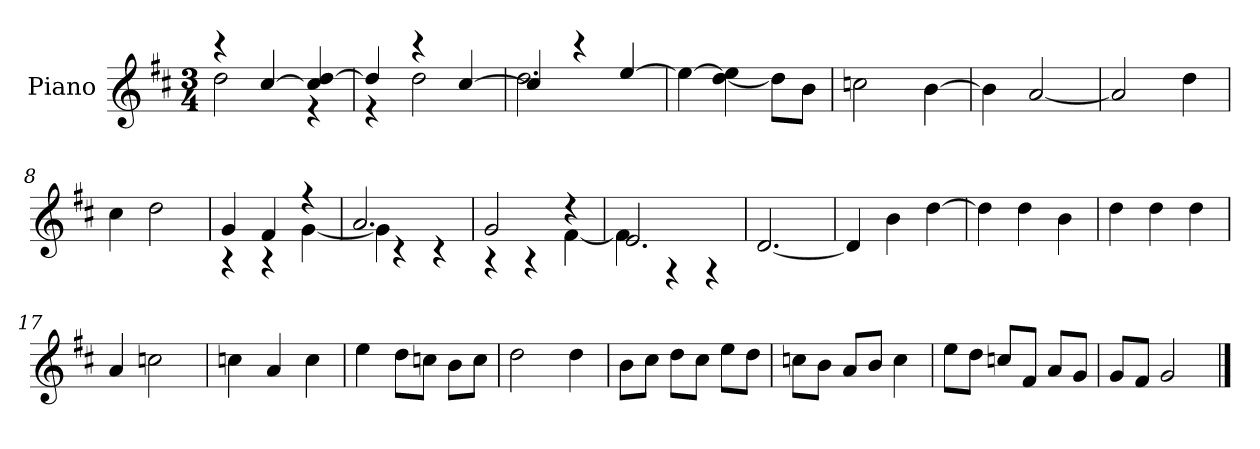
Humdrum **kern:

**kern
*part1
*staff1
*I"Piano
*I'P-no
*clefG2
*k[f#c#]
*M3/4
*MM180
=1
*^
4r	2dd\
[4cc#/	.
4cc#/] [4dd/	4r
=2	=2
4dd/]	4r
4r	2dd\
[4cc#/	.
=3	=3
4cc#/]	2.dd\
4r	.
[4ee/	.
*v	*v
=4
4ee\_
[4dd\ 4ee\]
8dd\L]
8b\J
=5
2ccn\
[4b\
=6
4b\]
[2a/
=7
2a/]
4dd\
=8
4cc#\
2dd\
=9
*^
4g/	4r
4f#/	4r
4r	[4g\
=10	=10
2.a/	4g\]
.	4r
.	4r
!!LO:LB:g=z	!!
=11	=11
2g/	4r
.	4r
4r	[4f#\
=12	=12
2.e/	4f#\]
.	4r
.	4r
*v	*v
=13
[2.d/
=14
4d/]
4b\
[4dd\
=15
4dd\]
4dd\
4b\
=16
4dd\
4dd\
4dd\
=17
4a/
2ccn\
=18
4ccn\
4a/
4cc\
=19
4ee\
8dd\L
8ccn\J
8b\L
8cc\J
=20
2dd\
4dd\
!!LO:LB:g=z
=21
8b\L
8cc#\J
8dd\L
8cc#\J
8ee\L
8dd\J
=22
8ccn\L
8b\J
8a/L
8b/J
4cc\
=23
8ee\L
8dd\J
8ccn/L
8f#/J
8a/L
8g/J
=24
8g/L
8f#/J
2g/
==
*-
